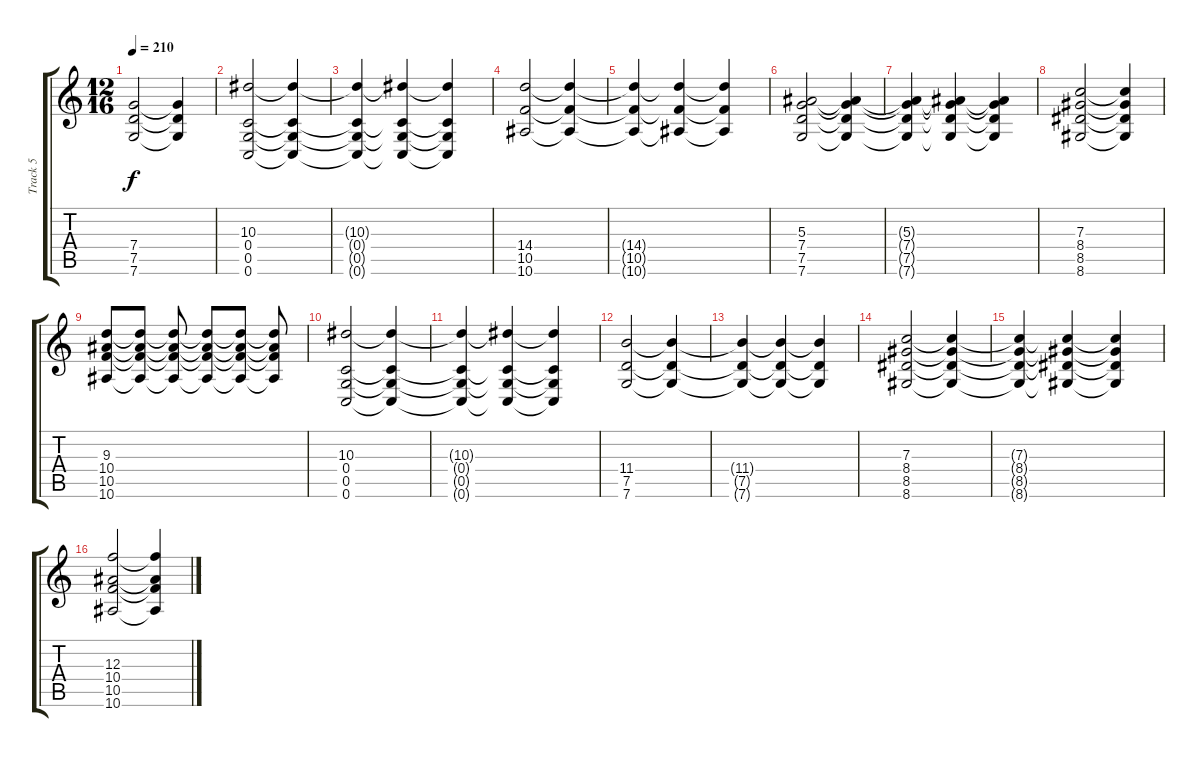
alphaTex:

\track ("Track 5" "Track 5") {instrument overdrivenguitar}
\staff {score tabs}
\tuning (D4 A3 F3 C3 G2 C2) {hide}
\ts (12 16)
\tempo 210
\clef g2
\ks c
(7.4 7.5 7.6).2{dy f} (7.4{t} 7.5{t} 7.6{t}).4 |
(10.3 0.4 0.5 0.6).2 (10.3{t} 0.4{t} 0.5{t} 0.6{t}).4 |
(10.3{t} 0.4{t} 0.5{t} 0.6{t}).4 (10.3{t} 0.4{t} 0.5{t} 0.6{t}).4 (10.3{t} 0.4{t} 0.5{t} 0.6{t}).4 |
(14.4 10.5 10.6).2 (14.4{t} 10.5{t} 10.6{t}).4 |
(14.4{t} 10.5{t} 10.6{t}).4 (14.4{t} 10.5{t} 10.6{t}).4 (14.4{t} 10.5{t} 10.6{t}).4 |
(5.3 7.4 7.5 7.6).2 (5.3{t} 7.4{t} 7.5{t} 7.6{t}).4 |
(5.3{t} 7.4{t} 7.5{t} 7.6{t}).4 (5.3{t} 7.4{t} 7.5{t} 7.6{t}).4 (5.3{t} 7.4{t} 7.5{t} 7.6{t}).4 |
(7.3 8.4 8.5 8.6).2 (7.3{t} 8.4{t} 8.5{t} 8.6{t}).4 |
(9.3 10.4 10.5 10.6).8 (9.3{t} 10.4{t} 10.5{t} 10.6{t}).8 (9.3{t} 10.4{t} 10.5{t} 10.6{t}).8 (9.3{t} 10.4{t} 10.5{t} 10.6{t}).8 (9.3{t} 10.4{t} 10.5{t} 10.6{t}).8 (9.3{t} 10.4{t} 10.5{t} 10.6{t}).8 |
(10.3 0.4 0.5 0.6).2 (10.3{t} 0.4{t} 0.5{t} 0.6{t}).4 |
(10.3{t} 0.4{t} 0.5{t} 0.6{t}).4 (10.3{t} 0.4{t} 0.5{t} 0.6{t}).4 (10.3{t} 0.4{t} 0.5{t} 0.6{t}).4 |
(11.4 7.5 7.6).2 (11.4{t} 7.5{t} 7.6{t}).4 |
(11.4{t} 7.5{t} 7.6{t}).4 (11.4{t} 7.5{t} 7.6{t}).4 (11.4{t} 7.5{t} 7.6{t}).4 |
(7.3 8.4 8.5 8.6).2 (7.3{t} 8.4{t} 8.5{t} 8.6{t}).4 |
(7.3{t} 8.4{t} 8.5{t} 8.6{t}).4 (7.3{t} 8.4{t} 8.5{t} 8.6{t}).4 (7.3{t} 8.4{t} 8.5{t} 8.6{t}).4 |
(12.3 10.4 10.5 10.6).2 (12.3{t} 10.4{t} 10.5{t} 10.6{t}).4
